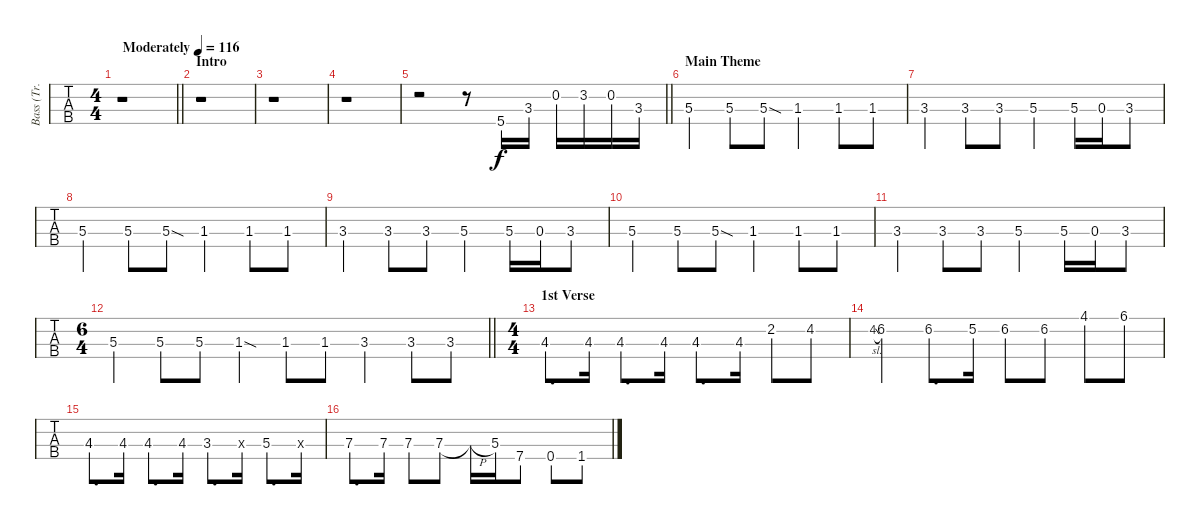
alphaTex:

\track ("Bass (Tr. 6A/Tr. 11B)" "Bass (Tr. ") {instrument electricbasspick}
\staff {tabs}
\tuning (G2 D2 A1 E1) {hide}
\ts (4 4)
\tempo (116 "Moderately")
\clef f4
\barLineRight lightlight
\ks c
r.1{dy f instrument electricbasspick} |
\section ("" "Intro")
r.1 |
r.1 |
r.1 |
\barLineRight lightlight
r.2 r.8 5.4.16 3.3.16 0.2.16 3.2.16 0.2.16 3.3.16 |
\section ("" "Main Theme")
5.3.4 5.3.8 5.3{sod}.8 1.3.4 1.3.8 1.3.8 |
3.3.4 3.3.8 3.3.8 5.3.4 5.3.16 0.3.16 3.3.8 |
5.3.4 5.3.8 5.3{sod}.8 1.3.4 1.3.8 1.3.8 |
3.3.4 3.3.8 3.3.8 5.3.4 5.3.16 0.3.16 3.3.8 |
5.3.4 5.3.8 5.3{sod}.8 1.3.4 1.3.8 1.3.8 |
3.3.4 3.3.8 3.3.8 5.3.4 5.3.16 0.3.16 3.3.8 |
\ts (6 4)
\barLineRight lightlight
5.3.4 5.3.8 5.3.8 1.3{sod}.4 1.3.8 1.3.8 3.3.4 3.3.8 3.3.8 |
\ts (4 4)
\section ("" "1st Verse")
4.3.8{d} 4.3.16 4.3.8{d} 4.3.16 4.3.8{d} 4.3.16 2.2.8 4.2.8 |
4.2{sl}.8{gr onbeat} 6.2.4 6.2.8{d} 5.2.16 6.2.8 6.2.8 4.1.8 6.1.8 |
4.3.8{d} 4.3.16 4.3.8{d} 4.3.16 3.3.8{d} 4.3{x}.16 5.3.8{d} 0.3{x}.16 |
7.3.8{d} 7.3.16 7.3.8 7.3.8 7.3{h t}.16 5.3.16 7.4.8 0.4.8 1.4.8
